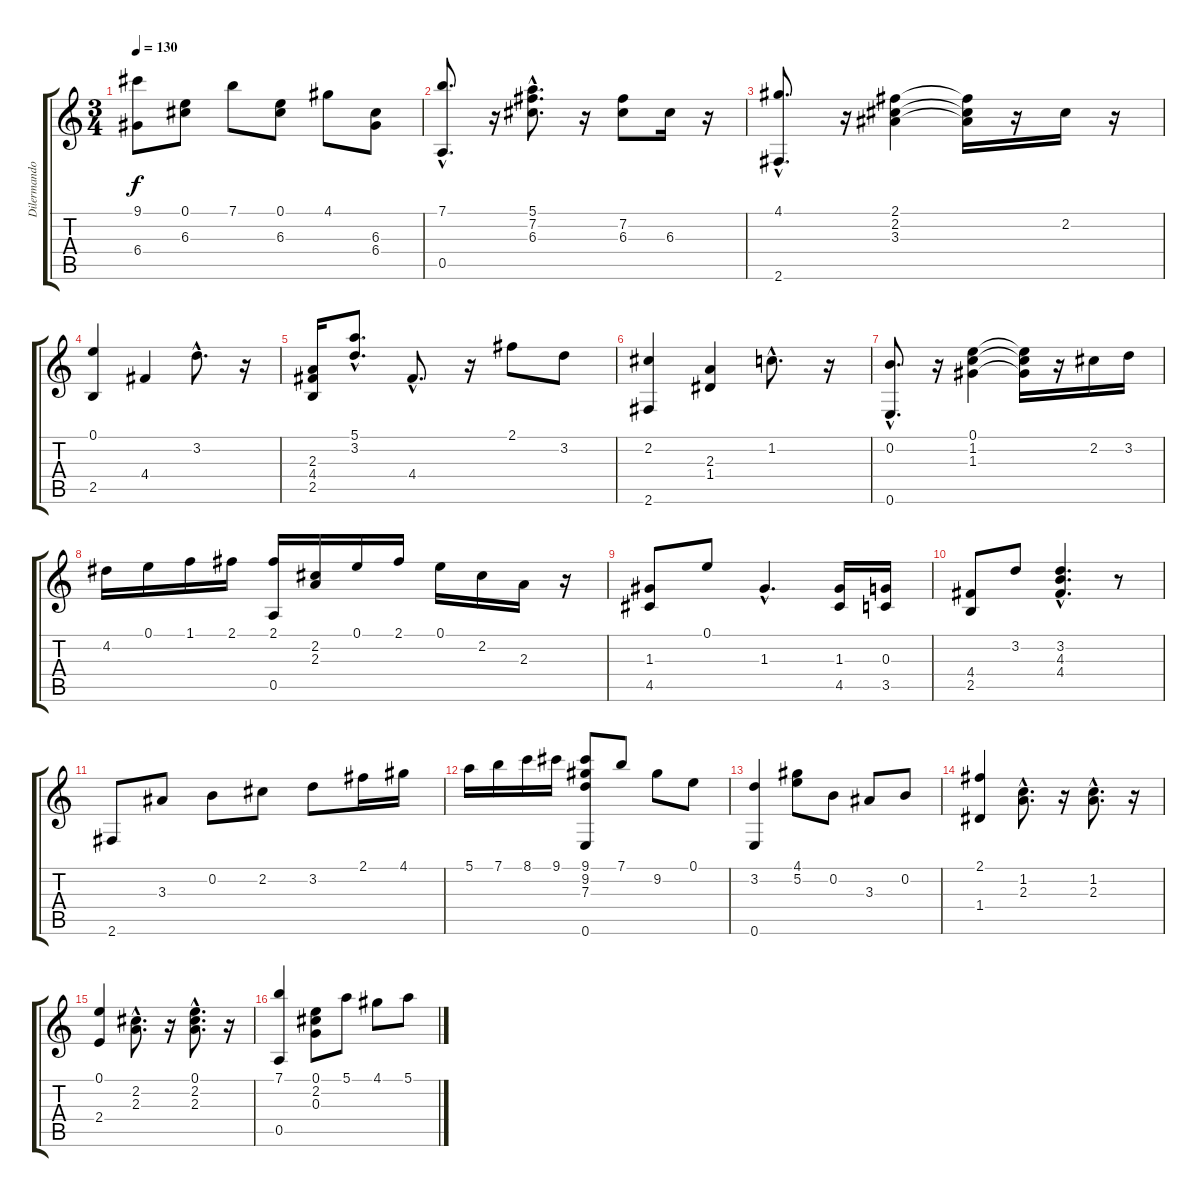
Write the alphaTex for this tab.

\track ("Dilermando Reis" "Dilermando") {instrument acousticguitarnylon}
\staff {score tabs}
\tuning (E4 B3 G3 D3 A2 E2) {hide}
\ts (3 4)
\tempo 130
\clef g2
\ks c
(9.1 6.4).8{dy f} (0.1 6.3).8 7.1.8 (0.1 6.3).8 4.1.8 (6.3 6.4).8 |
(7.1{hac} 0.5{hac}).8{d} r.16 (5.1{hac} 7.2{hac} 6.3{hac}).8{d} r.16 (7.2 6.3).8 6.3.16 r.16 |
(4.1{hac} 2.6{hac}).8{d} r.16 (2.1 2.2 3.3).4 (2.1{t} 2.2{t} 3.3{t}).16 r.16 2.2.16 r.16 |
(0.1 2.5).4 4.4.4 3.2{hac}.8{d} r.16 |
(2.3 4.4 2.5).16 (5.1{hac} 3.2{hac}).8{d} 4.4{hac}.8{d} r.16 2.1.8 3.2.8 |
(2.2 2.6).4 (2.3 1.4).4 1.2{hac}.8{d} r.16 |
(0.2{hac} 0.6{hac}).8{d} r.16 (0.1 1.2 1.3).4 (0.1{t} 1.2{t} 1.3{t}).16 r.16 2.2.16 3.2.16 |
4.2.16 0.1.16 1.1.16 2.1.16 (2.1 0.5).16 (2.2 2.3).16 0.1.16 2.1.16 0.1.16 2.2.16 2.3.16 r.16 |
(1.3 4.5).8 0.1.8 1.3{hac}.4{d} (1.3 4.5).16 (0.3 3.5).16 |
(4.4 2.5).8 3.2.8 (3.2{hac} 4.3{hac} 4.4{hac}).4{d} r.8 |
2.6.8 3.3.8 0.2.8 2.2.8 3.2.8 2.1.16 4.1.16 |
5.1.16 7.1.16 8.1.16 9.1.16 (9.1 9.2 7.3 0.6).8 7.1.8 9.2.8 0.1.8 |
(3.2 0.6).4 (4.1 5.2).8 0.2.8 3.3.8 0.2.8 |
(2.1 1.4).4 (1.2{hac} 2.3{hac}).8{d} r.16 (1.2{hac} 2.3{hac}).8{d} r.16 |
(0.1 2.4).4 (2.2{hac} 2.3{hac}).8{d} r.16 (0.1{hac} 2.2{hac} 2.3{hac}).8{d} r.16 |
(7.1 0.5).4 (0.1 2.2 0.3).8 5.1.8 4.1.8 5.1.8
